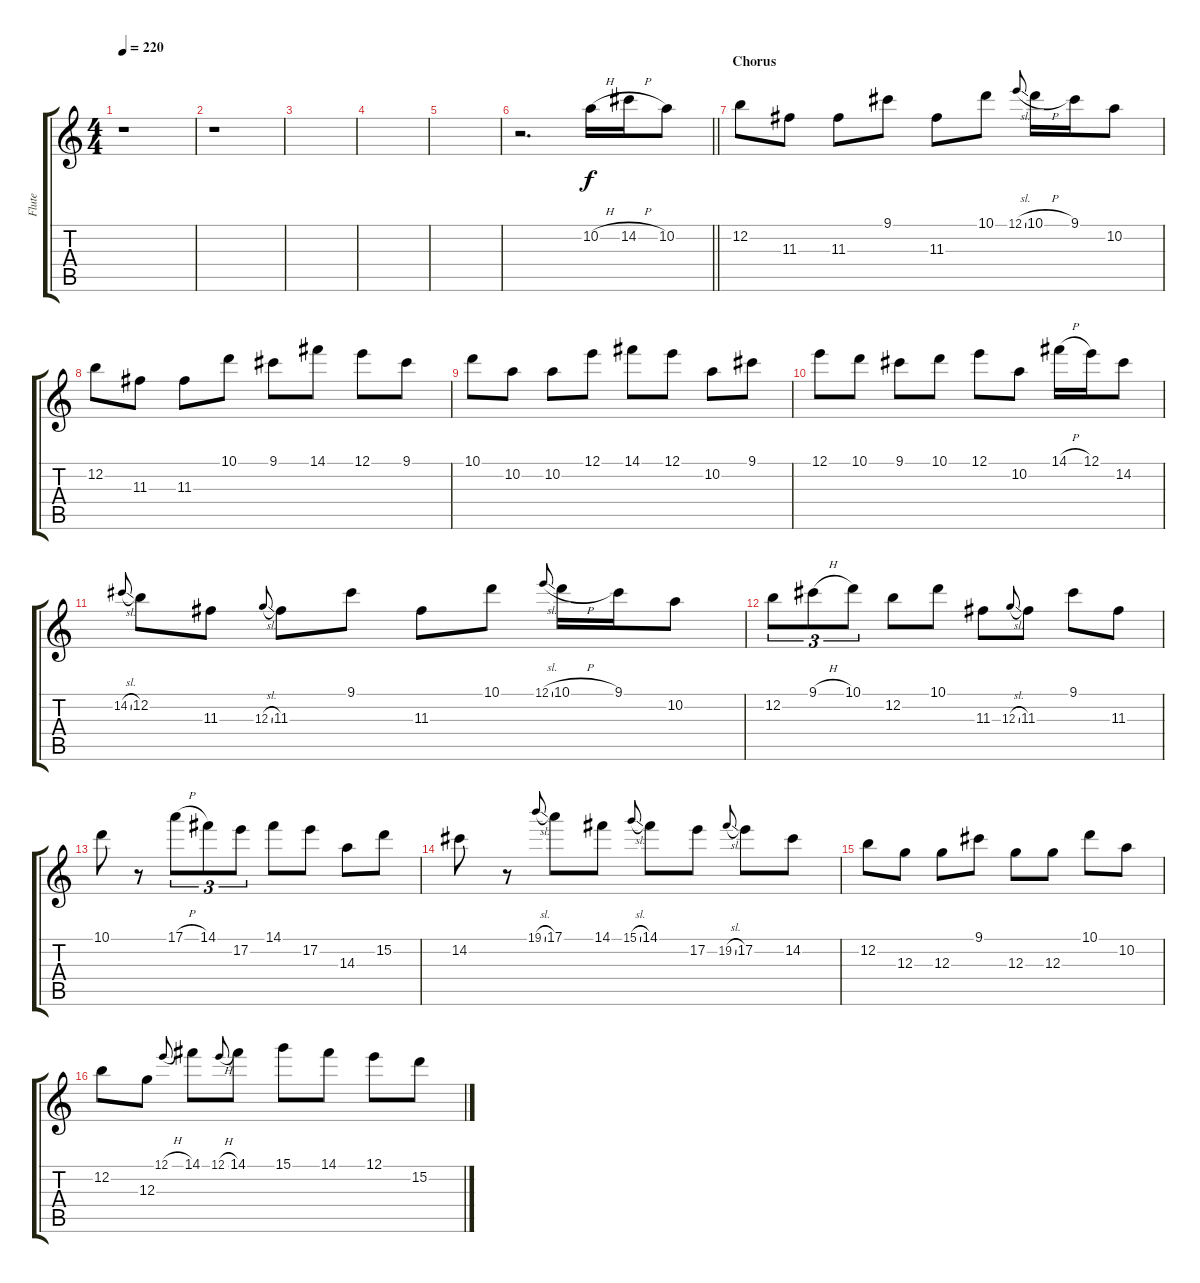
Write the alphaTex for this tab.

\track ("Flute" "Flute") {instrument flute}
\staff {score tabs}
\tuning (E5 B4 G4 D4 A3 E3) {hide}
\ts (4 4)
\tempo 220
\clef g2
\ks c
r.1{dy f} |
r.1 |
|
|
|
\barLineRight lightlight
r.2{d} 10.2{h}.16 14.2{h}.16 10.2.8 |
\section ("" "Chorus")
12.2.8 11.3.8 11.3.8 9.1.8 11.3.8 10.1.8 12.1{sl}.8{gr onbeat} 10.1{h}.16 9.1.16 10.2.8 |
12.2.8 11.3.8 11.3.8 10.1.8 9.1.8 14.1.8 12.1.8 9.1.8 |
10.1.8 10.2.8 10.2.8 12.1.8 14.1.8 12.1.8 10.2.8 9.1.8 |
12.1.8 10.1.8 9.1.8 10.1.8 12.1.8 10.2.8 14.1{h}.16 12.1.16 14.2.8 |
14.2{sl}.8{gr onbeat} 12.2.8 11.3.8 12.3{sl}.8{gr onbeat} 11.3.8 9.1.8 11.3.8 10.1.8 12.1{sl}.8{gr onbeat} 10.1{h}.16 9.1.16 10.2.8 |
12.2.8{tu (3 2)} 9.1{h}.8{tu (3 2)} 10.1.8{tu (3 2)} 12.2.8 10.1.8 11.3.8 12.3{sl}.8{gr onbeat} 11.3.8 9.1.8 11.3.8 |
10.1.8 r.8 17.1{h}.8{tu (3 2)} 14.1.8{tu (3 2)} 17.2.8{tu (3 2)} 14.1.8 17.2.8 14.3.8 15.2.8 |
14.2.8 r.8 19.1{sl}.8{gr onbeat} 17.1.8 14.1.8 15.1{sl}.8{gr onbeat} 14.1.8 17.2.8 19.2{sl}.8{gr onbeat} 17.2.8 14.2.8 |
12.2.8 12.3.8 12.3.8 9.1.8 12.3.8 12.3.8 10.1.8 10.2.8 |
12.2.8 12.3.8 12.1{h}.8{gr onbeat} 14.1.8 12.1{h}.8{gr onbeat} 14.1.8 15.1.8 14.1.8 12.1.8 15.2.8
